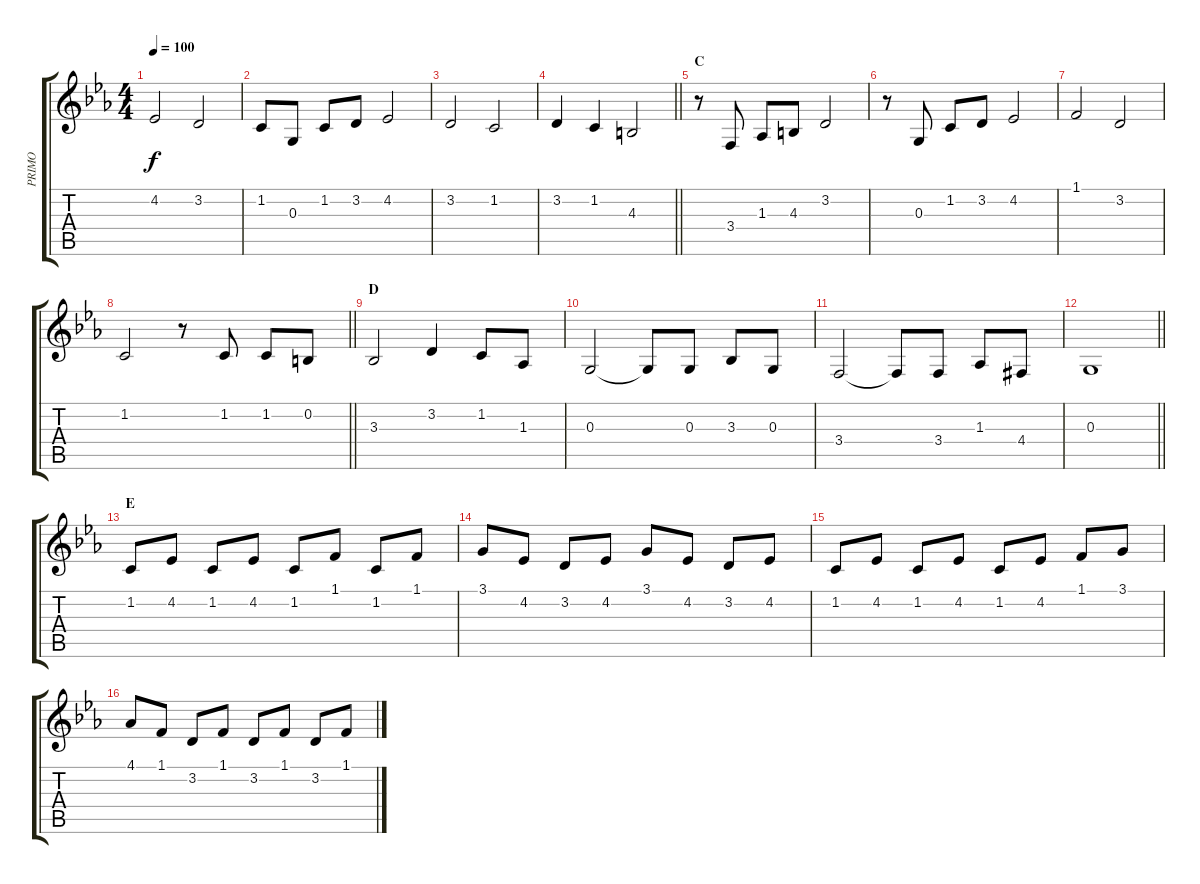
\track ("PRIMO" "PRIMO") {instrument acousticgrandpiano}
\staff {score tabs}
\tuning (E4 B3 G3 D3 A2 E2) {hide}
\ts (4 4)
\tempo 100
\clef g2
\ks cminor
4.2.2{dy f} 3.2.2 |
1.2.8 0.3.8 1.2.8 3.2.8 4.2.2 |
3.2.2 1.2.2 |
\barLineRight lightlight
3.2.4 1.2.4 4.3.2 |
\section ("" "C")
r.8 3.4.8 1.3.8 4.3.8 3.2.2 |
r.8 0.3.8 1.2.8 3.2.8 4.2.2 |
1.1.2 3.2.2 |
\barLineRight lightlight
1.2.2 r.8 1.2.8 1.2.8 0.2.8 |
\section ("" "D")
3.3.2 3.2.4 1.2.8 1.3.8 |
0.3.2 0.3{t}.8 0.3.8 3.3.8 0.3.8 |
3.4.2 3.4{t}.8 3.4.8 1.3.8 4.4{acc #}.8 |
\barLineRight lightlight
0.3.1 |
\section ("" "E")
1.2.8 4.2.8 1.2.8 4.2.8 1.2.8 1.1.8 1.2.8 1.1.8 |
3.1.8 4.2.8 3.2.8 4.2.8 3.1.8 4.2.8 3.2.8 4.2.8 |
1.2.8 4.2.8 1.2.8 4.2.8 1.2.8 4.2.8 1.1.8 3.1.8 |
4.1.8 1.1.8 3.2.8 1.1.8 3.2.8 1.1.8 3.2.8 1.1.8
